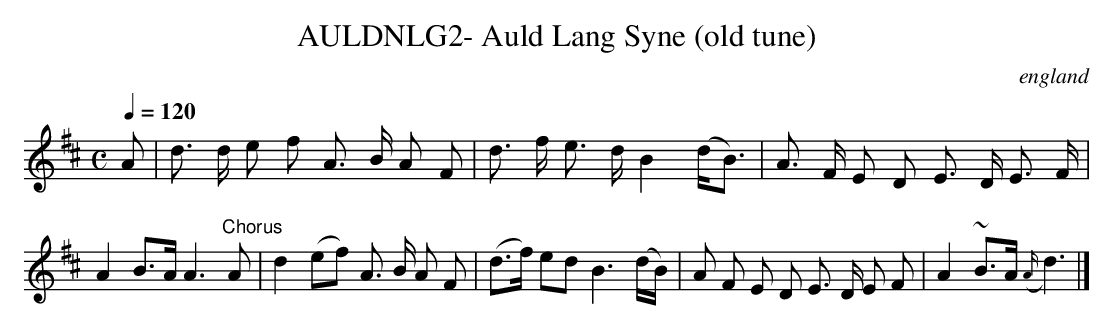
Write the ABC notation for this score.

X:1
T:AULDNLG2- Auld Lang Syne (old tune)
O:england
Q:1/4=120
L:1/8
M:C
K:D
A|d3/2 d/ e f A3/2 B/ A F|d3/2 f/ e3/2 d/ B2 (d/2B3/2)|\
A3/2 F/ E D E3/2 D/ E3/2 F/|A2 B3/2A/ A3"Chorus"A|\
d2(ef) A3/2 B/ A F|(d3/2f/2) edB3 (d/B/)|\
A F E D E3/2 D/ E F|A2 ~B3/2A/ ({A/}d3)|]
